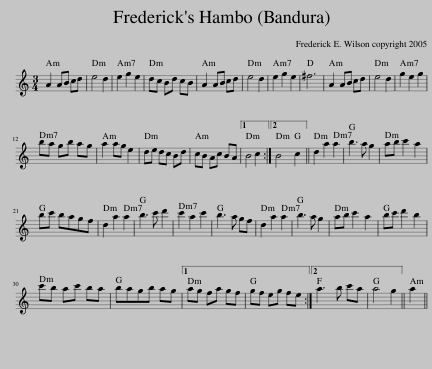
X:1
L:1/8
M:3/4
I:linebreak $
K:C
V:1 treble
V:1
 A2 AB cd | e4 d2 | e2 g2 e2 | dc Bd cB | A2 AB cd | %5
 e4 d2 | e2 g2 e2 | ^f6 | A2 AB cd | e4 d2 | %10
 g2 e2 g2 |$ ba gb ag | a2 ag e2 | de dc Bd | cB Ac BA |1 %15
 B4 c2 :|2 B4 c2 || d2 a2 a2 | b3 a g2 | ab c'2 a2 |$ %20
 bc' bagf | d2 a2 a2 | b3 c' d'2 | c'2 a2 c'2 | b3 a gf | %25
 d2 a2 a2 | b3 a g2 | ab c'2 a2 | bc' d'2 b2 |$ c'b ac' ba | %30
 bagb ag |1 ag fa gf | gf eg fe :|2 a3 b c'a | a4 g2 || %35
 a2 || %36
